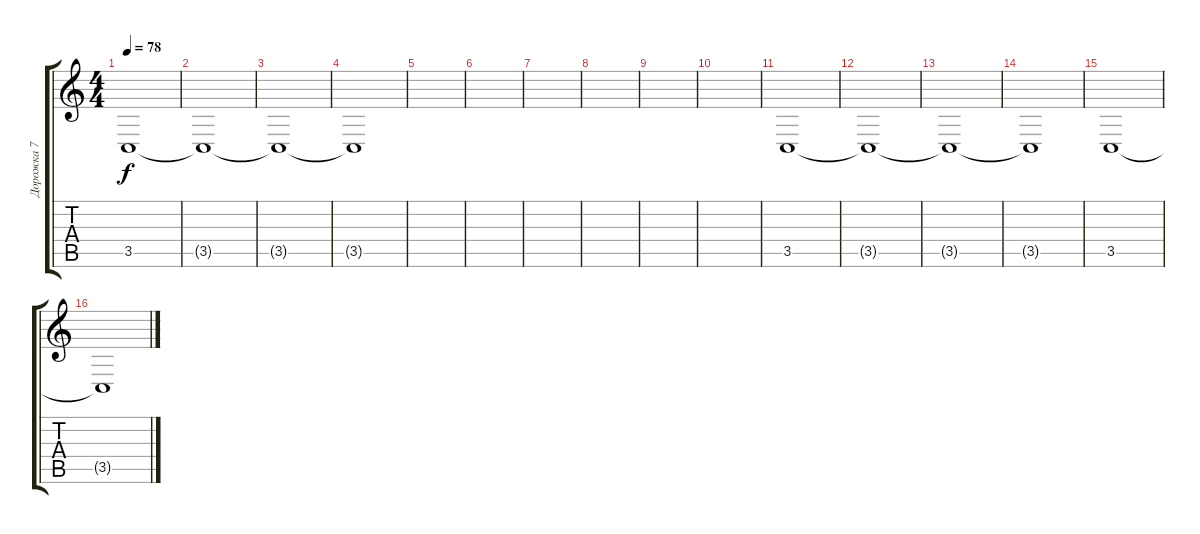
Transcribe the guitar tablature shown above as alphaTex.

\track ("Дорожка 7" "Дорожка 7") {instrument synthstrings1}
\staff {score tabs}
\tuning (E4 B3 G3 D3 A2 E2) {hide}
\ts (4 4)
\tempo 78
\clef g2
\ks c
3.5.1{dy f} |
3.5{t}.1 |
3.5{t}.1 |
3.5{t}.1 |
|
|
|
|
|
|
3.5.1 |
3.5{t}.1 |
3.5{t}.1 |
3.5{t}.1 |
3.5.1 |
3.5{t}.1
